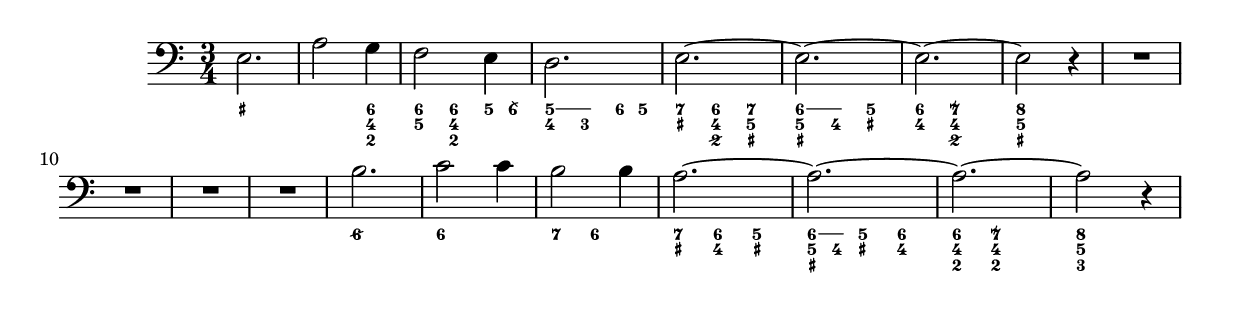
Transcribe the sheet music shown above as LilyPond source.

\version "2.18.2"
\book {
  \header {
  }

  \bookpart {
    <<
    \new Staff = ContinuoStaff \with { }

    \context Staff = ContinuoStaff {
      \relative c {
        \clef "bass"
        \time 3/4
        \key a \minor
        e2.
        a2 g4
        f2 e4
        d2.
        e ~
        e ~
        e ~
        e2 r4
        R2.*4
        b'2.
        c2 c4
        b2 b4
        a2. ~
        a ~
        a ~
        a2 r4
      }
    }

    \figures {
      <_+>2.
      s2 <6 4 2>4
      <6 5> <6 4 2> <5>8 <6\\>
      <5 4>4 \bassFigureExtendersOn <5 3> \bassFigureExtendersOff <6>8 <5>
      <7 _+>4 <6 4 2/> <7 5 _+>
      <6 5 _+> \bassFigureExtendersOn <6 4> \bassFigureExtendersOff <5 _+>
      <6 4> <7\\ 4 2/>2
      <8 5 _+> s4
      s2.*4
      <6/>2.
      <6>2 s4
      <7> <6>2
      <7 _+>4 <6 4> <5 _+>
      <6 5 _+>8 \bassFigureExtendersOn <6 4> \bassFigureExtendersOff <5 _+>4 <6 4>
      <6 4 2> <7\\ 4 2>2
      <8 5 3>
    }

    >>
  }
}
